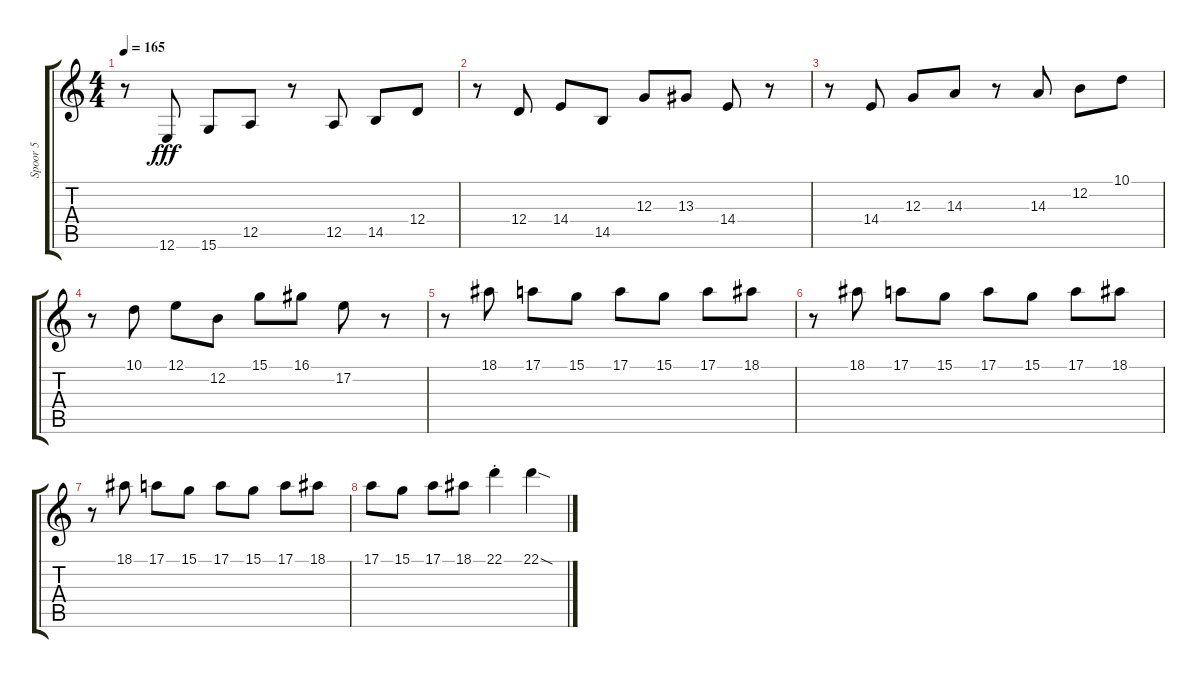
\track ("Spoor 5" "Spoor 5") {instrument drawbarorgan}
\staff {score tabs}
\tuning (E4 B3 G3 D3 A2 E2) {hide}
\ts (4 4)
\tempo 165
\clef g2
\ks c
r.8{dy fff} 12.6.8 15.6.8 12.5.8 r.8 12.5.8 14.5.8 12.4.8 |
r.8 12.4.8 14.4.8 14.5.8 12.3.8 13.3.8 14.4.8 r.8 |
r.8 14.4.8 12.3.8 14.3.8 r.8 14.3.8 12.2.8 10.1.8 |
r.8 10.1.8 12.1.8 12.2.8 15.1.8 16.1.8 17.2.8 r.8 |
r.8 18.1.8 17.1.8 15.1.8 17.1.8 15.1.8 17.1.8 18.1.8 |
r.8 18.1.8 17.1.8 15.1.8 17.1.8 15.1.8 17.1.8 18.1.8 |
r.8 18.1.8 17.1.8 15.1.8 17.1.8 15.1.8 17.1.8 18.1.8 |
17.1.8 15.1.8 17.1.8 18.1.8 22.1{st}.4 22.1{sod}.4
